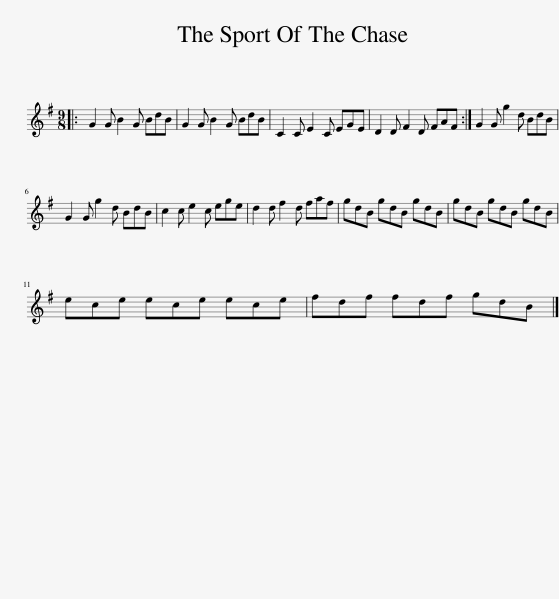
X:1
L:1/8
M:9/8
I:linebreak $
K:G
V:1 treble
V:1
|: G2 G B2 G BdB | G2 G B2 G BdB | C2 C E2 C EGE | D2 D F2 D FAF :| G2 G g2 d BdB |$ %5
 G2 G g2 d BdB | c2 c e2 c ege | d2 d f2 d faf | gdB gdB gdB | gdB gdB gdB |$ %10
 ece ece ece | fdf fdf gdB |] %12
